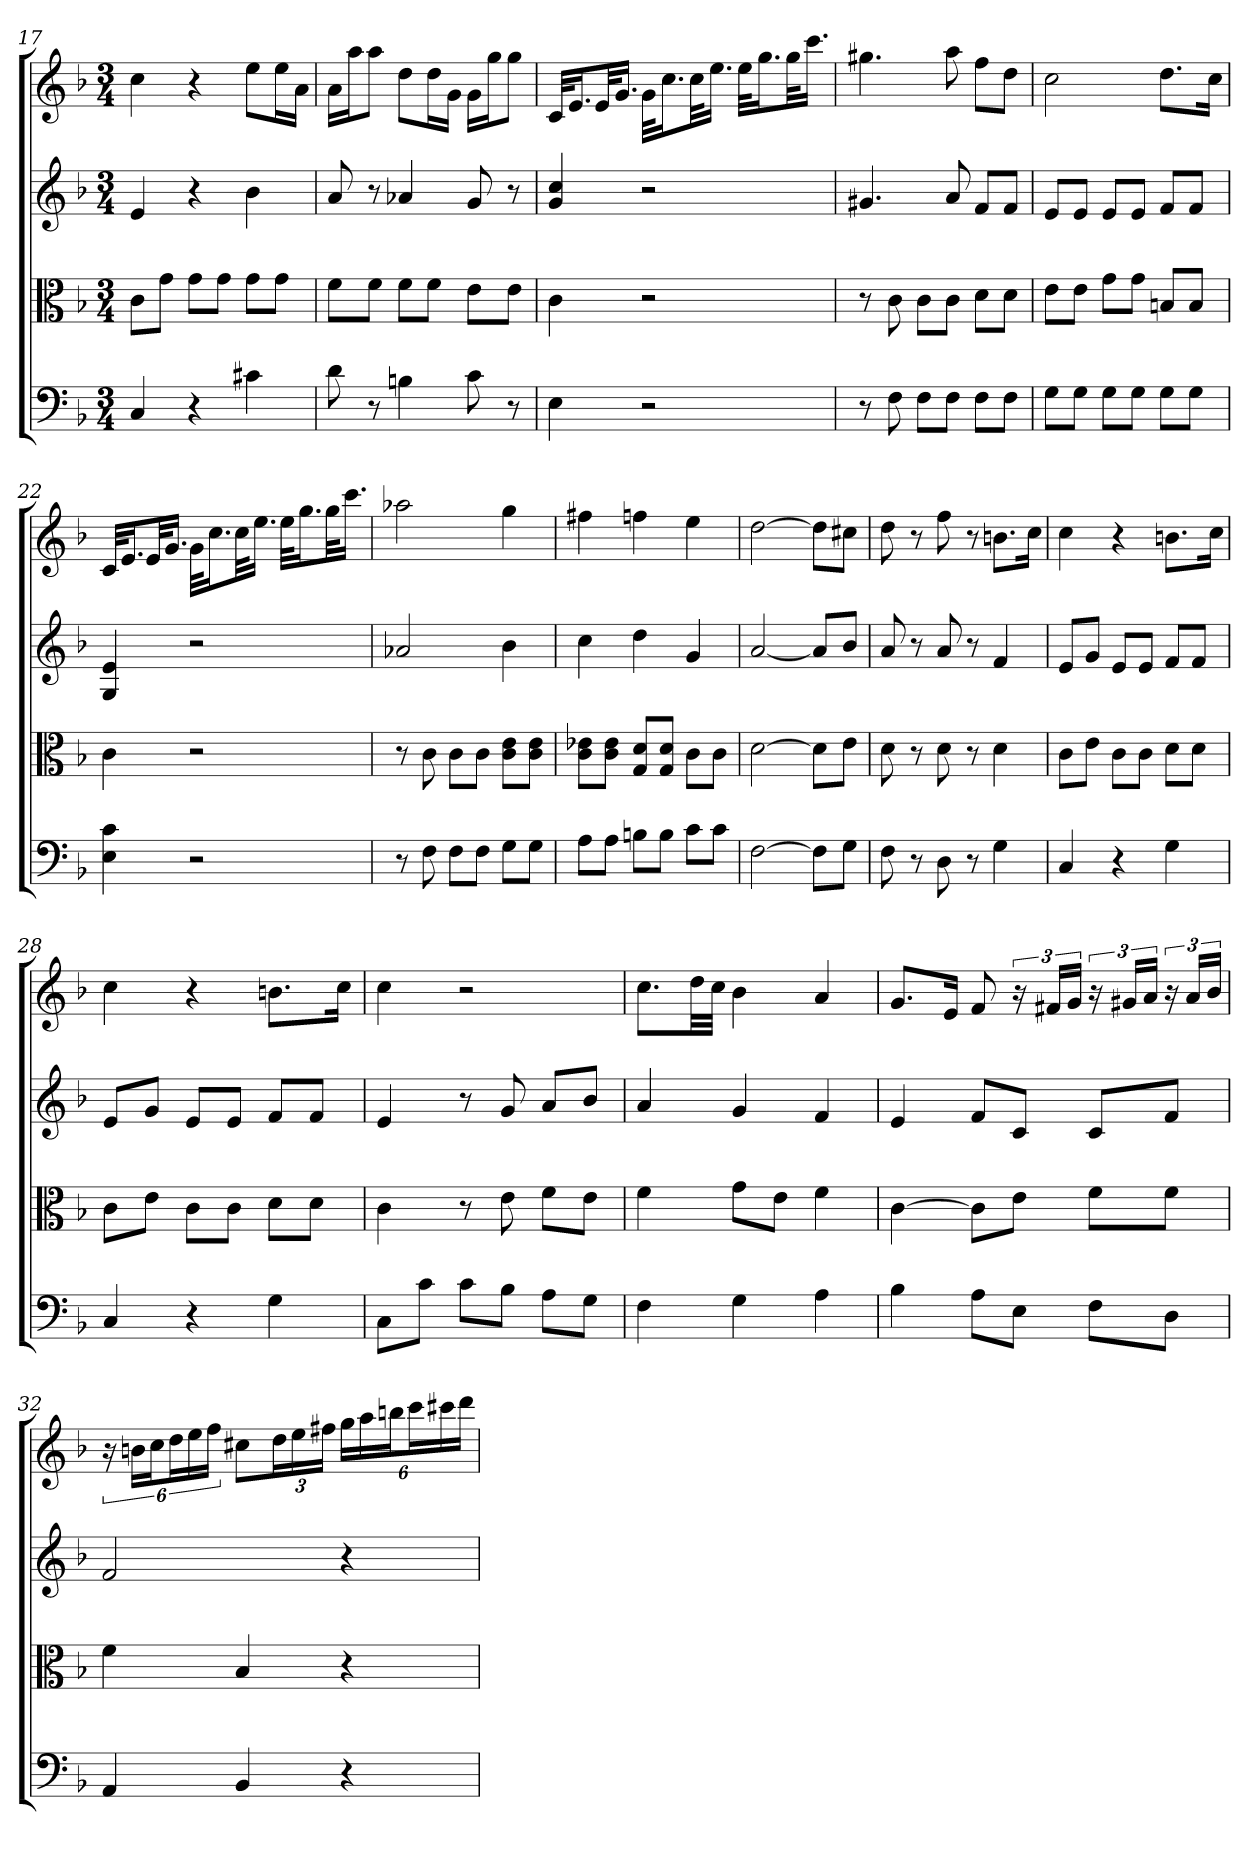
**kern	**kern	**kern	**kern
*part4	*part3	*part2	*part1
*staff4	*staff3	*staff2	*staff1
*clefF4	*clefC3	*	*
*k[b-]	*k[b-]	*k[b-]	*k[b-]
*F:	*F:	*F:	*F:
*M3/4	*M3/4	*M3/4	*M3/4
=17	=17	=17	=17
4C	8c\L	4e	4cc
.	8g\J	.	.
4r	8g\L	4r	4r
.	8g\J	.	.
4c#X	8g\L	4b-	8eeL
.	8g\J	.	16eeL
.	.	.	16aJJ
=18	=18	=18	=18
8d	8f\L	8a	16aLL
.	.	.	16aaJ
8r	8f\J	8r	8aaJ
4Bn	8f\L	4a-X	8ddL
.	8f\J	.	16ddL
.	.	.	16gJJ
8c	8e\L	8g	16gLL
.	.	.	16ggJ
8r	8e\J	8r	8ggJ
=19	=19	=19	=19
4E	4c	4g 4cc	32cKLL
.	.	.	16.eJ
.	.	.	32eKL
.	.	.	16.gJJ
2r	2r	2r	32gKLL
.	.	.	16.ccJ
.	.	.	32ccKL
.	.	.	16.eeJJ
.	.	.	32eeKLL
.	.	.	16.ggJ
.	.	.	32ggKL
.	.	.	16.cccJJ
=20	=20	=20	=20
8r	8r	4.g#X	4.gg#X
8F	8c	.	.
8F\L	8c\L	.	.
8F\J	8c\J	8a	8aa
8F\L	8d\L	8fL	8ffL
8F\J	8d\J	8fJ	8ddJ
=21	=21	=21	=21
8G\L	8e\L	8eL	2cc
8G\J	8e\J	8eJ	.
8G\L	8g\L	8eL	.
8G\J	8g\J	8eJ	.
8G\L	8Bn/L	8fL	8.ddL
8G\J	8B/J	8fJ	.
.	.	.	16ccJk
=22	=22	=22	=22
4E 4c	4c	4G 4e	32cKLL
.	.	.	16.eJ
.	.	.	32eKL
.	.	.	16.gJJ
2r	2r	2r	32gKLL
.	.	.	16.ccJ
.	.	.	32ccKL
.	.	.	16.eeJJ
.	.	.	32eeKLL
.	.	.	16.ggJ
.	.	.	32ggKL
.	.	.	16.cccJJ
=23	=23	=23	=23
8r	8r	2a-X	2aa-X
8F	8c	.	.
8F\L	8c\L	.	.
8F\J	8c\J	.	.
8G\L	8c\ 8e\L	4b-	4gg
8G\J	8c\ 8e\J	.	.
=24	=24	=24	=24
8A\L	8c\ 8e-X\L	4cc	4ff#X
8A\J	8c\ 8e-\J	.	.
8Bn\L	8G/ 8d/L	4dd	4ffn
8B\J	8G/ 8d/J	.	.
8c\L	8c\L	4g	4ee
8c\J	8c\J	.	.
=25	=25	=25	=25
[2F	[2d	[2a	[2dd
8F\L]	8d\L]	8aL]	8ddL]
8G\J	8e\J	8b-J	8cc#XJ
=26	=26	=26	=26
8F	8d	8a	8dd
8r	8r	8r	8r
8D	8d	8a	8ff
8r	8r	8r	8r
4G	4d	4f	8.bnL
.	.	.	16ccJk
=27	=27	=27	=27
4C	8c\L	8eL	4cc
.	8e\J	8gJ	.
4r	8c\L	8eL	4r
.	8c\J	8eJ	.
4G	8d\L	8fL	8.bnL
.	8d\J	8fJ	.
.	.	.	16ccJk
=28	=28	=28	=28
4C	8c\L	8eL	4cc
.	8e\J	8gJ	.
4r	8c\L	8eL	4r
.	8c\J	8eJ	.
4G	8d\L	8fL	8.bnL
.	8d\J	8fJ	.
.	.	.	16ccJk
=29	=29	=29	=29
8C\L	4c	4e	4cc
8c\J	.	.	.
8c\L	8r	8r	2r
8B-\J	8e	8g	.
8A\L	8f\L	8aL	.
8G\J	8e\J	8b-J	.
=30	=30	=30	=30
4F	4f	4a	8.ccL
.	.	.	32ddLL
.	.	.	32ccJJJ
4G	8g\L	4g	4b-
.	8e\J	.	.
4A	4f	4f	4a
=31	=31	=31	=31
4B-	[4c	4e	8.gL
.	.	.	16eJk
8A\L	8c\L]	8fL	8f
8E\J	8e\J	8cJ	24r
.	.	.	24f#XLL
.	.	.	24gJJ
8F\L	8f\L	8cL	24r
.	.	.	24g#XLL
.	.	.	24aJJ
8D\J	8f\J	8fJ	24r
.	.	.	24aLL
.	.	.	24b-JJ
=32	=32	=32	=32
4AA	4f	2f	24r
.	.	.	24bnLL
.	.	.	24ccJ
.	.	.	24ddL
.	.	.	24ee
.	.	.	24ffJJ
4BB-	4B-	.	8cc#XL
.	.	.	24ddL
.	.	.	24ee
.	.	.	24ff#XJJ
4r	4r	4r	24ggLL
.	.	.	24aa
.	.	.	24bbnJ
.	.	.	24cccL
.	.	.	24ccc#X
.	.	.	24dddJJ
=	=	=	=
*-	*-	*-	*-
